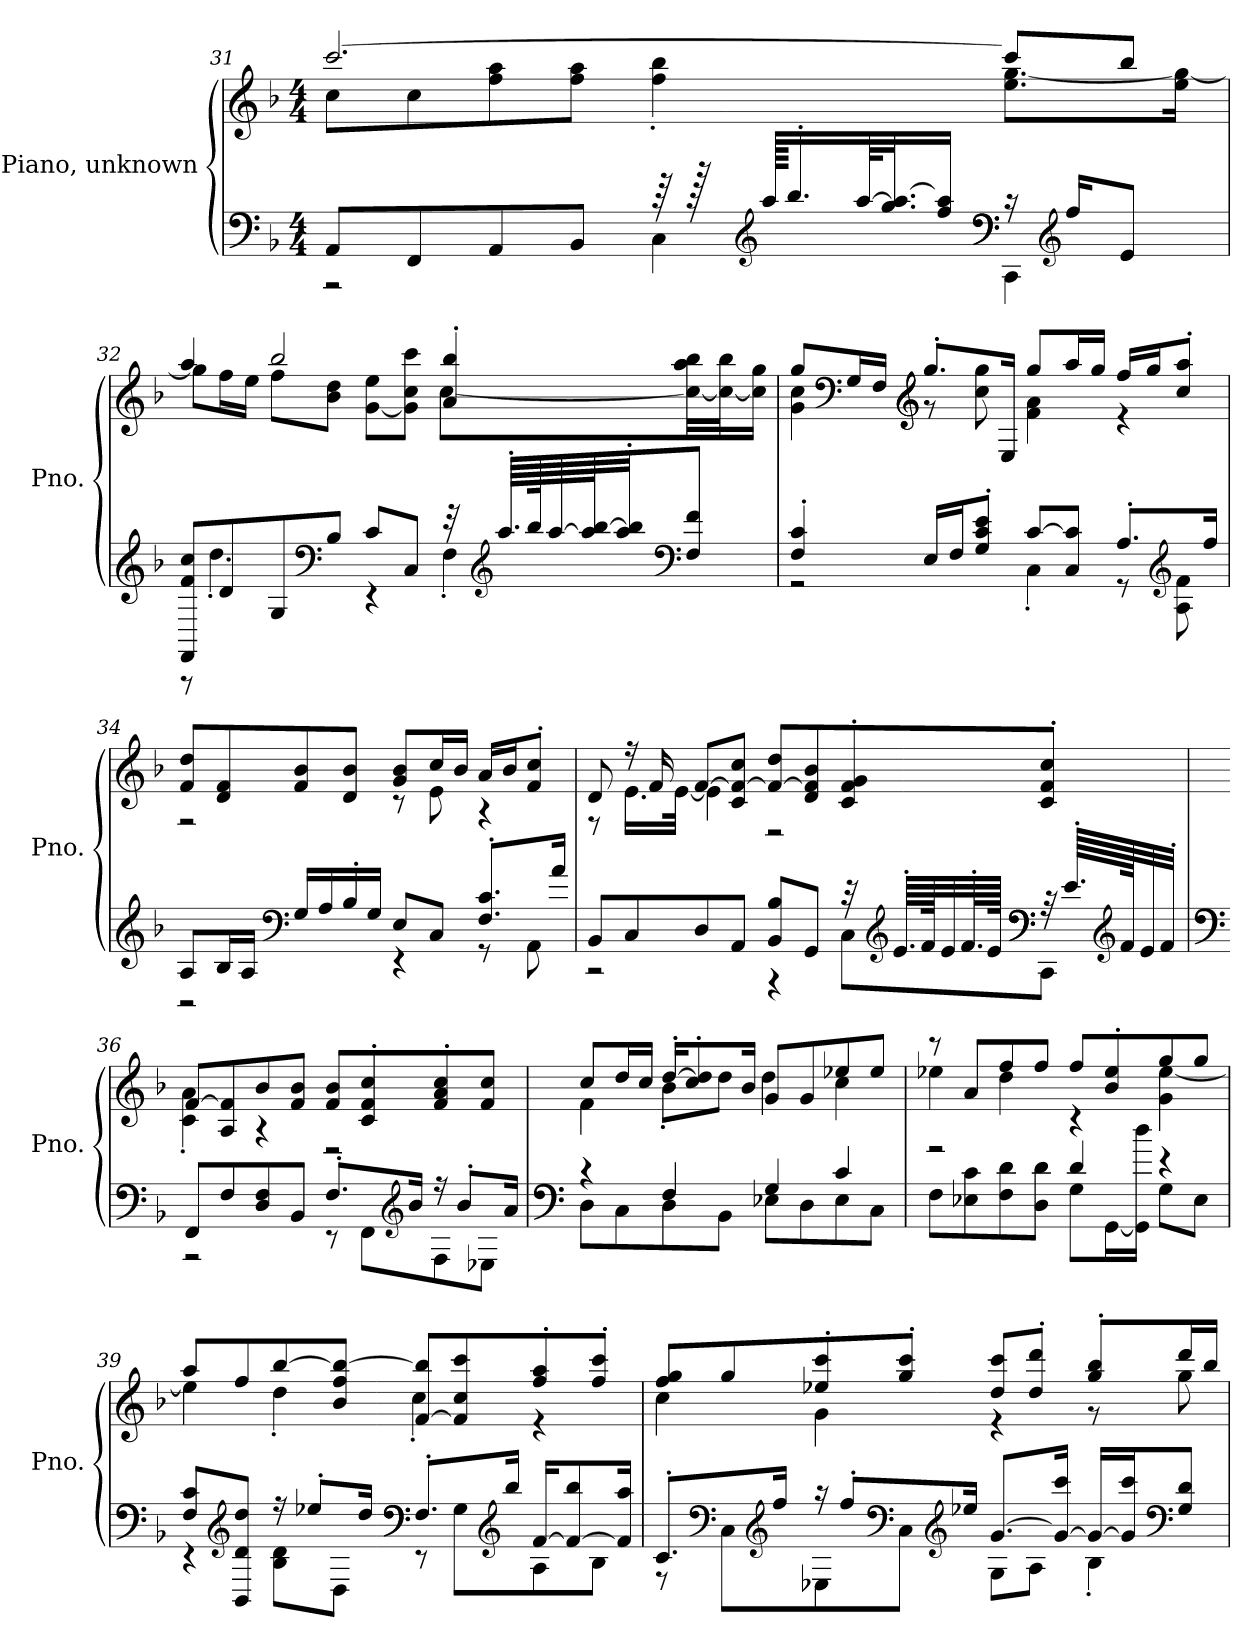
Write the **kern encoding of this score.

**kern	**kern
*part1	*part1
*staff2	*staff1
*I"Piano, unknown	*
*I'Pno.	*
!!LO:LB:g=z
*clefF4	*clefG2
*k[b-]	*k[b-]
*M4/4	*M4/4
=31	=31
*^	*^
8AA/L	2r	[2.ccc/	8cc\L
8FF/	.	.	8cc\
8AA/	.	.	8ff\ 8aa\
8BB-/J	.	.	8ff\ 8aa\J
64r	4C\	.	4ff\' 4bb-\'
128r	.	.	.
*clefG2	*	*	*
128aa/KKKLL	.	.	.
16.bb-'/	.	.	.
[64aa/KL	.	.	.
32.gg/ 32.aa/_J	.	.	.
16ff/ 16aa/]JJ	.	.	.
*clefF4	*	*	*
16r	4CC\	8ccc/L]	8.ee\ [8.gg\L
*clefG2	*	*	*
16ff/KL	.	.	.
8e/J	.	8bb-/J	.
.	.	.	16ee\ 16gg\_Jk
!!LO:LB:g=z	!!
=32	=32	=32	=32
8FF/ 8f/ 8cc/L	8r	4aa/	8gg\L]
8d/	4.dd'\	.	16ff\L
.	.	.	16ee\JJ
8G/	.	2bb-/	8ff\L
*clefF4	*	*	*
8B-/J	.	.	8b-\ 8dd\J
8c/L	4r	.	[8g\ 8ee\L
8C/J	.	.	8g\] 8cc\ 8ccc\J
32r	4F'\	4a/' 4bb-/'	[8cc\L
*clefG2	*	*	*
64.aa'/LLLL	.	.	.
128bb-/K	.	.	.
[64aa/	.	.	.
64aa/] [64bb-/J	.	.	.
32aa/' 32bb-/]'JJ	.	.	.
*clefF4	*	*	*
8F/ 8f/J	.	.	32cc\_ 32aa\ 32bb-\LL
.	.	.	32cc\_ 32bb-\J
.	.	.	16cc\] 16gg\JJ
!!LO:LB:g=z	!!
=33	=33	=33	=33
4F/' 4c/'	2r	8gg/L	4g\ 4cc\
*	*	*clefF4	*
.	.	16G/L	.
.	.	16F/JJ	.
*	*	*clefG2	*
16E/LL	.	8.gg'/L	8r
16F/J	.	.	.
8G/' 8c/' 8e/'J	.	.	8cc\ 8gg\
.	.	16E/Jk	.
[8c/L	4C'\	8gg/L	4f\ 4a\
8C/ 8c/]J	.	16aa/L	.
.	.	16gg/JJ	.
8.A'/L	8r	16ff/LL	4r
.	.	16gg/J	.
*clefG2	*	*	*
.	8A\ 8f\	8cc/' 8aa/'J	.
16ff/Jk	.	.	.
=34	=34	=34	=34
8A/L	2r	8f/ 8dd/L	2r
16B-/L	.	8d/ 8f/	.
16A/JJ	.	.	.
*clefF4	*	*	*
16G/LL	.	8f/ 8b-/	.
16A/	.	.	.
16B-'/	.	8d/ 8b-/J	.
16G/JJ	.	.	.
8E/L	4r	8g/ 8b-/L	8r
8C/J	.	16cc/L	8e\
.	.	16b-/JJ	.
8.F/' 8.c/'L	8r	16a/LL	4r
.	.	16b-/J	.
.	8AA\	8f/' 8cc/'J	.
16a/Jk	.	.	.
!!LO:LB:g=z	!!
=35	=35	=35	=35
8BB-/L	2r	8d/	8r
8C/	.	16r	16.e\LL
.	.	16f/	.
.	.	.	[32e\JJk
8D/	.	[8f/L	4e\]
8AA/J	.	8c/ 8f/_ 8cc/J	.
8BB-/ 8B-/L	4r	8f/_ 8dd/L	2r
8GG/J	.	8d/ 8f/] 8b-/	.
32r	8C\L	8c/' 8f/' 8g/'	.
*clefG2	*	*	*
64.e'/LLLL	.	.	.
128f/JK	.	.	.
32e/	.	.	.
64.f'/L	.	.	.
128e/JJJJk	.	.	.
*clefF4	*	*	*
32r	8CC\J	8c/' 8f/' 8cc/'J	.
64.e'/LLLL	.	.	.
*clefG2	*	*	*
128f/JK	.	.	.
32e/	.	.	.
32f'/JJJ	.	.	.
!!LO:LB:g=z	!!
=36	=36	=36	=36
*clefF4	*	*	*
8FF/L	2r	[8f/L	4c\' 4a\'
8F/	.	8A/ 8f/]	.
8D/ 8F/	.	8b-/	4r
8BB-/J	.	8f/ 8b-/J	.
8.F'/L	8r	8f/ 8b-/L	2r
.	8FF\L	8c/' 8f/' 8cc/'	.
*clefG2	*	*	*
16b-/Jk	.	.	.
16r	8F\	8f/' 8a/' 8cc/'	.
8b-'/L	.	.	.
.	8E-X\J	8f/ 8cc/J	.
16a/Jk	.	.	.
=37	=37	=37	=37
*clefF4	*	*	*
4r	8D\L	8cc/L	4f\
.	8C\	16dd/L	.
.	.	16cc/JJ	.
4F/	8D\	[16dd'/KL	8b-'\L
.	.	8cc/' 8dd/]'	.
.	8BB-\J	.	8dd\J
.	.	16b-/Jk	.
4G/	8E-X\L	8g/L	4dd\
.	8D\	8g/	.
4c/	8E-\	8ee-X/	4cc\
.	8C\J	8ee-/J	.
=38	=38	=38	=38
2r	8F\L	8r	4ee-X\
.	8E-X\ 8c\	8a/L	.
.	8F\ 8d\	8ff/	4dd\
.	8D\ 8d\J	8ff/J	.
4d/	8G\L	8ff/L	4r
.	[16GG\L	8b-/' 8ee-/'	.
.	16GG\] 16dd\JJ	.	.
4r	8G\L	8gg/	4g\ [4ee-\
.	8E-\J	8gg/J	.
!!LO:PB:g=z	!!
=39	=39	=39	=39
8F/ 8c/L	4r	8aa/L	4ee-\]
*clefG2	*	*	*
8BB-/ 8d/ 8dd/J	.	8ff/	.
16r	8B-\ 8d\L	[8bb-/	4dd'\
8ee-X'/L	.	.	.
.	8D\J	8b-/ 8ff/ 8bb-/_J	.
16dd/Jk	.	.	.
*clefF4	*	*	*
8.F'/L	8r	[8f/ 8bb-/]L	4cc'\
.	8G\L	8f/] 8cc/ 8ccc/	.
*clefG2	*	*	*
16bb-/Jk	.	.	.
[16f/KL	8A\	8ff/' 8aa/'	4r
8f/_ 8bb-/	.	.	.
.	8B-\J	8ff/' 8ccc/'J	.
16f/] 16aa/Jk	.	.	.
!!LO:LB:g=z	!!
=40	=40	=40	=40
8.c'/L	8r	8ff/ 8gg/L	4cc\
*clefF4	*	*	*
.	8C\L	8gg/	.
*clefG2	*	*	*
16ff/Jk	.	.	.
16r	8E-X\	8ee-X/' 8ccc/'	4g\
8ff'/L	.	.	.
*clefF4	*	*	*
.	8C\J	8gg/' 8ccc/'J	.
*clefG2	*	*	*
16ee-X/Jk	.	.	.
[8.g/L	8G\L	8dd/ 8ccc/L	4r
.	8A\J	8dd/' 8ddd/'J	.
16g/_ 16ccc/Jk	.	.	.
16g/LL_	4B-'\	8gg/' 8bb-/'L	8r
16g/] 16ccc/J	.	.	.
*clefF4	*	*	*
8G/ 8d/J	.	16ddd/L	8gg\
.	.	16bb-/JJ	.
*v	*v	*	*
*	*v	*v
=	=
*-	*-
